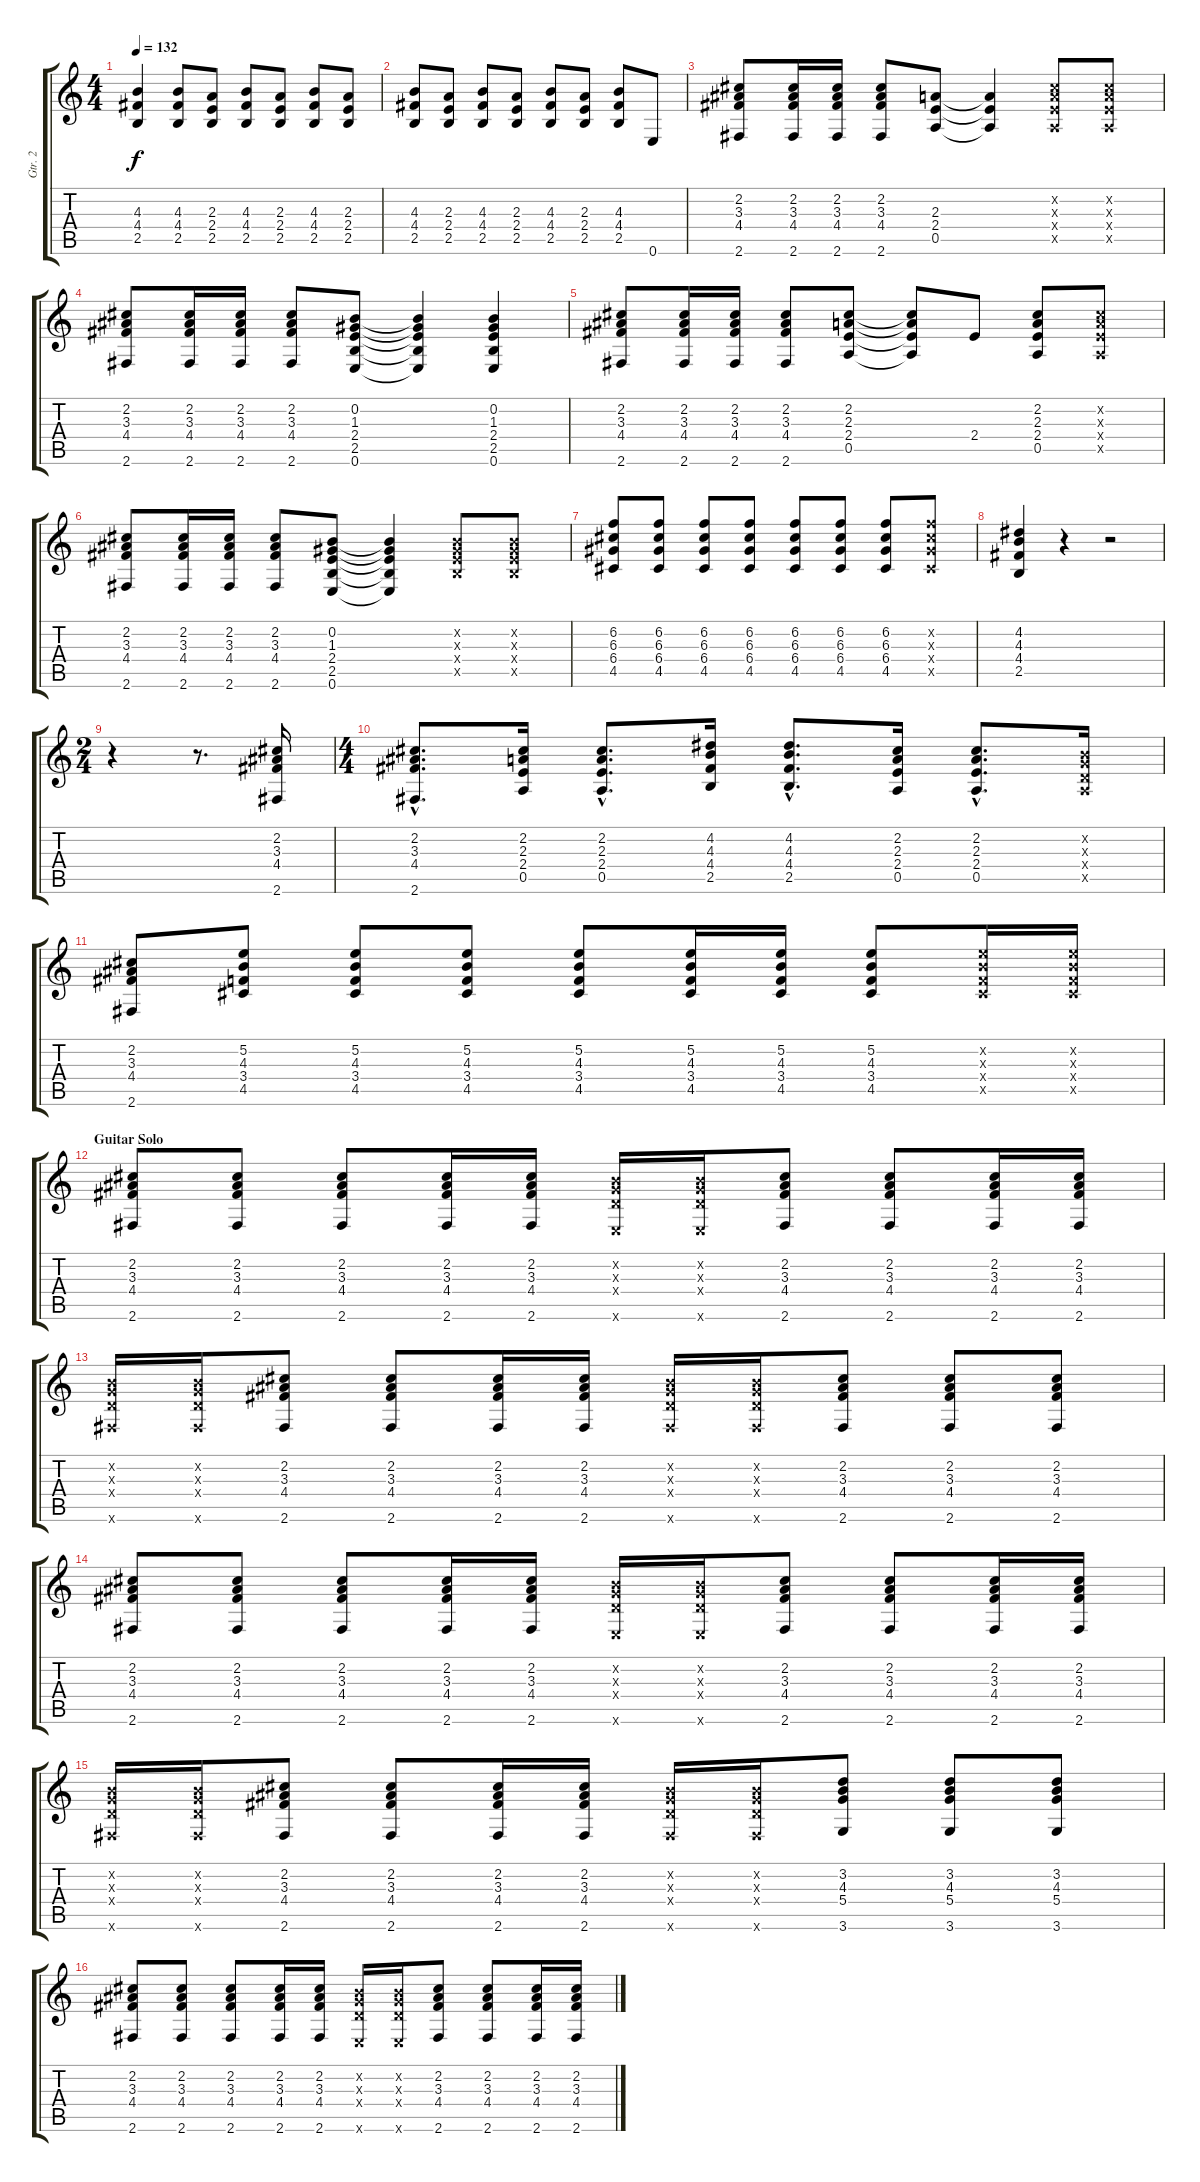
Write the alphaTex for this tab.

\track ("Gtr. 2" "Gtr. 2") {instrument electricguitarclean}
\staff {score tabs}
\tuning (E4 B3 G3 D3 A2 E2) {hide}
\ts (4 4)
\tempo 132
\clef g2
\ks c
(4.3 4.4 2.5).4{dy f} (4.3 4.4 2.5).8 (2.3 2.4 2.5).8 (4.3 4.4 2.5).8 (2.3 2.4 2.5).8 (4.3 4.4 2.5).8 (2.3 2.4 2.5).8 |
(4.3 4.4 2.5).8 (2.3 2.4 2.5).8 (4.3 4.4 2.5).8 (2.3 2.4 2.5).8 (4.3 4.4 2.5).8 (2.3 2.4 2.5).8 (4.3 4.4 2.5).8 0.6.8 |
(2.2 3.3 4.4 2.6).8 (2.2 3.3 4.4 2.6).16 (2.2 3.3 4.4 2.6).16 (2.2 3.3 4.4 2.6).8 (2.3 2.4 0.5).8 (2.3{t} 2.4{t} 0.5{t}).4 (2.2{x} 2.3{x} 2.4{x} 0.5{x}).8 (2.2{x} 2.3{x} 2.4{x} 0.5{x}).8 |
(2.2 3.3 4.4 2.6).8 (2.2 3.3 4.4 2.6).16 (2.2 3.3 4.4 2.6).16 (2.2 3.3 4.4 2.6).8 (0.2 1.3 2.4 2.5 0.6).8 (0.2{t} 1.3{t} 2.4{t} 2.5{t} 0.6{t}).4 (0.2 1.3 2.4 2.5 0.6).4 |
(2.2 3.3 4.4 2.6).8 (2.2 3.3 4.4 2.6).16 (2.2 3.3 4.4 2.6).16 (2.2 3.3 4.4 2.6).8 (2.2 2.3 2.4 0.5).8 (2.2{t} 2.3{t} 2.4{t} 0.5{t}).8 2.4.8 (2.2 2.3 2.4 0.5).8 (2.2{x} 2.3{x} 2.4{x} 0.5{x}).8 |
(2.2 3.3 4.4 2.6).8 (2.2 3.3 4.4 2.6).16 (2.2 3.3 4.4 2.6).16 (2.2 3.3 4.4 2.6).8 (0.2 1.3 2.4 2.5 0.6).8 (0.2{t} 1.3{t} 2.4{t} 2.5{t} 0.6{t}).4 (0.2{x} 1.3{x} 2.4{x} 2.5{x}).8 (0.2{x} 1.3{x} 2.4{x} 2.5{x}).8 |
(6.2 6.3 6.4 4.5).8 (6.2 6.3 6.4 4.5).8 (6.2 6.3 6.4 4.5).8 (6.2 6.3 6.4 4.5).8 (6.2 6.3 6.4 4.5).8 (6.2 6.3 6.4 4.5).8 (6.2 6.3 6.4 4.5).8 (6.2{x} 6.3{x} 6.4{x} 4.5{x}).8 |
(4.2 4.3 4.4 2.5).4 r.4 r.2 |
\ts (2 4)
r.4 r.8{d} (2.2 3.3 4.4 2.6).16 |
\ts (4 4)
(2.2{hac} 3.3{hac} 4.4{hac} 2.6{hac}).8{d} (2.2 2.3 2.4 0.5).16 (2.2{hac} 2.3{hac} 2.4{hac} 0.5{hac}).8{d} (4.2 4.3 4.4 2.5).16 (4.2{hac} 4.3{hac} 4.4{hac} 2.5{hac}).8{d} (2.2 2.3 2.4 0.5).16 (2.2{hac} 2.3{hac} 2.4{hac} 0.5{hac}).8{d} (0.2{x} 0.3{x} 0.4{x} 0.5{x}).16 |
(2.2 3.3 4.4 2.6).8 (5.2 4.3 3.4 4.5).8 (5.2 4.3 3.4 4.5).8 (5.2 4.3 3.4 4.5).8 (5.2 4.3 3.4 4.5).8 (5.2 4.3 3.4 4.5).16 (5.2 4.3 3.4 4.5).16 (5.2 4.3 3.4 4.5).8 (5.2{x} 4.3{x} 3.4{x} 4.5{x}).16 (5.2{x} 4.3{x} 3.4{x} 4.5{x}).16 |
\section ("" "Guitar Solo")
(2.2 3.3 4.4 2.6).8{volume 10} (2.2 3.3 4.4 2.6).8 (2.2 3.3 4.4 2.6).8 (2.2 3.3 4.4 2.6).16 (2.2 3.3 4.4 2.6).16 (0.2{x} 0.3{x} 0.4{x} 0.6{x}).16 (0.2{x} 0.3{x} 0.4{x} 0.6{x}).16 (2.2 3.3 4.4 2.6).8 (2.2 3.3 4.4 2.6).8 (2.2 3.3 4.4 2.6).16 (2.2 3.3 4.4 2.6).16 |
(0.2{x} 0.3{x} 0.4{x} 2.6{x}).16 (0.2{x} 0.3{x} 0.4{x} 2.6{x}).16 (2.2 3.3 4.4 2.6).8 (2.2 3.3 4.4 2.6).8 (2.2 3.3 4.4 2.6).16 (2.2 3.3 4.4 2.6).16 (0.2{x} 0.3{x} 0.4{x} 2.6{x}).16 (0.2{x} 0.3{x} 0.4{x} 2.6{x}).16 (2.2 3.3 4.4 2.6).8 (2.2 3.3 4.4 2.6).8 (2.2 3.3 4.4 2.6).8 |
(2.2 3.3 4.4 2.6).8 (2.2 3.3 4.4 2.6).8 (2.2 3.3 4.4 2.6).8 (2.2 3.3 4.4 2.6).16 (2.2 3.3 4.4 2.6).16 (0.2{x} 0.3{x} 0.4{x} 0.6{x}).16 (0.2{x} 0.3{x} 0.4{x} 0.6{x}).16 (2.2 3.3 4.4 2.6).8 (2.2 3.3 4.4 2.6).8 (2.2 3.3 4.4 2.6).16 (2.2 3.3 4.4 2.6).16 |
(0.2{x} 0.3{x} 0.4{x} 2.6{x}).16 (0.2{x} 0.3{x} 0.4{x} 2.6{x}).16 (2.2 3.3 4.4 2.6).8 (2.2 3.3 4.4 2.6).8 (2.2 3.3 4.4 2.6).16 (2.2 3.3 4.4 2.6).16 (0.2{x} 0.3{x} 0.4{x} 2.6{x}).16 (0.2{x} 0.3{x} 0.4{x} 2.6{x}).16 (3.2 4.3 5.4 3.6).8 (3.2 4.3 5.4 3.6).8 (3.2 4.3 5.4 3.6).8 |
(2.2 3.3 4.4 2.6).8 (2.2 3.3 4.4 2.6).8 (2.2 3.3 4.4 2.6).8 (2.2 3.3 4.4 2.6).16 (2.2 3.3 4.4 2.6).16 (0.2{x} 0.3{x} 0.4{x} 0.6{x}).16 (0.2{x} 0.3{x} 0.4{x} 0.6{x}).16 (2.2 3.3 4.4 2.6).8 (2.2 3.3 4.4 2.6).8 (2.2 3.3 4.4 2.6).16 (2.2 3.3 4.4 2.6).16
